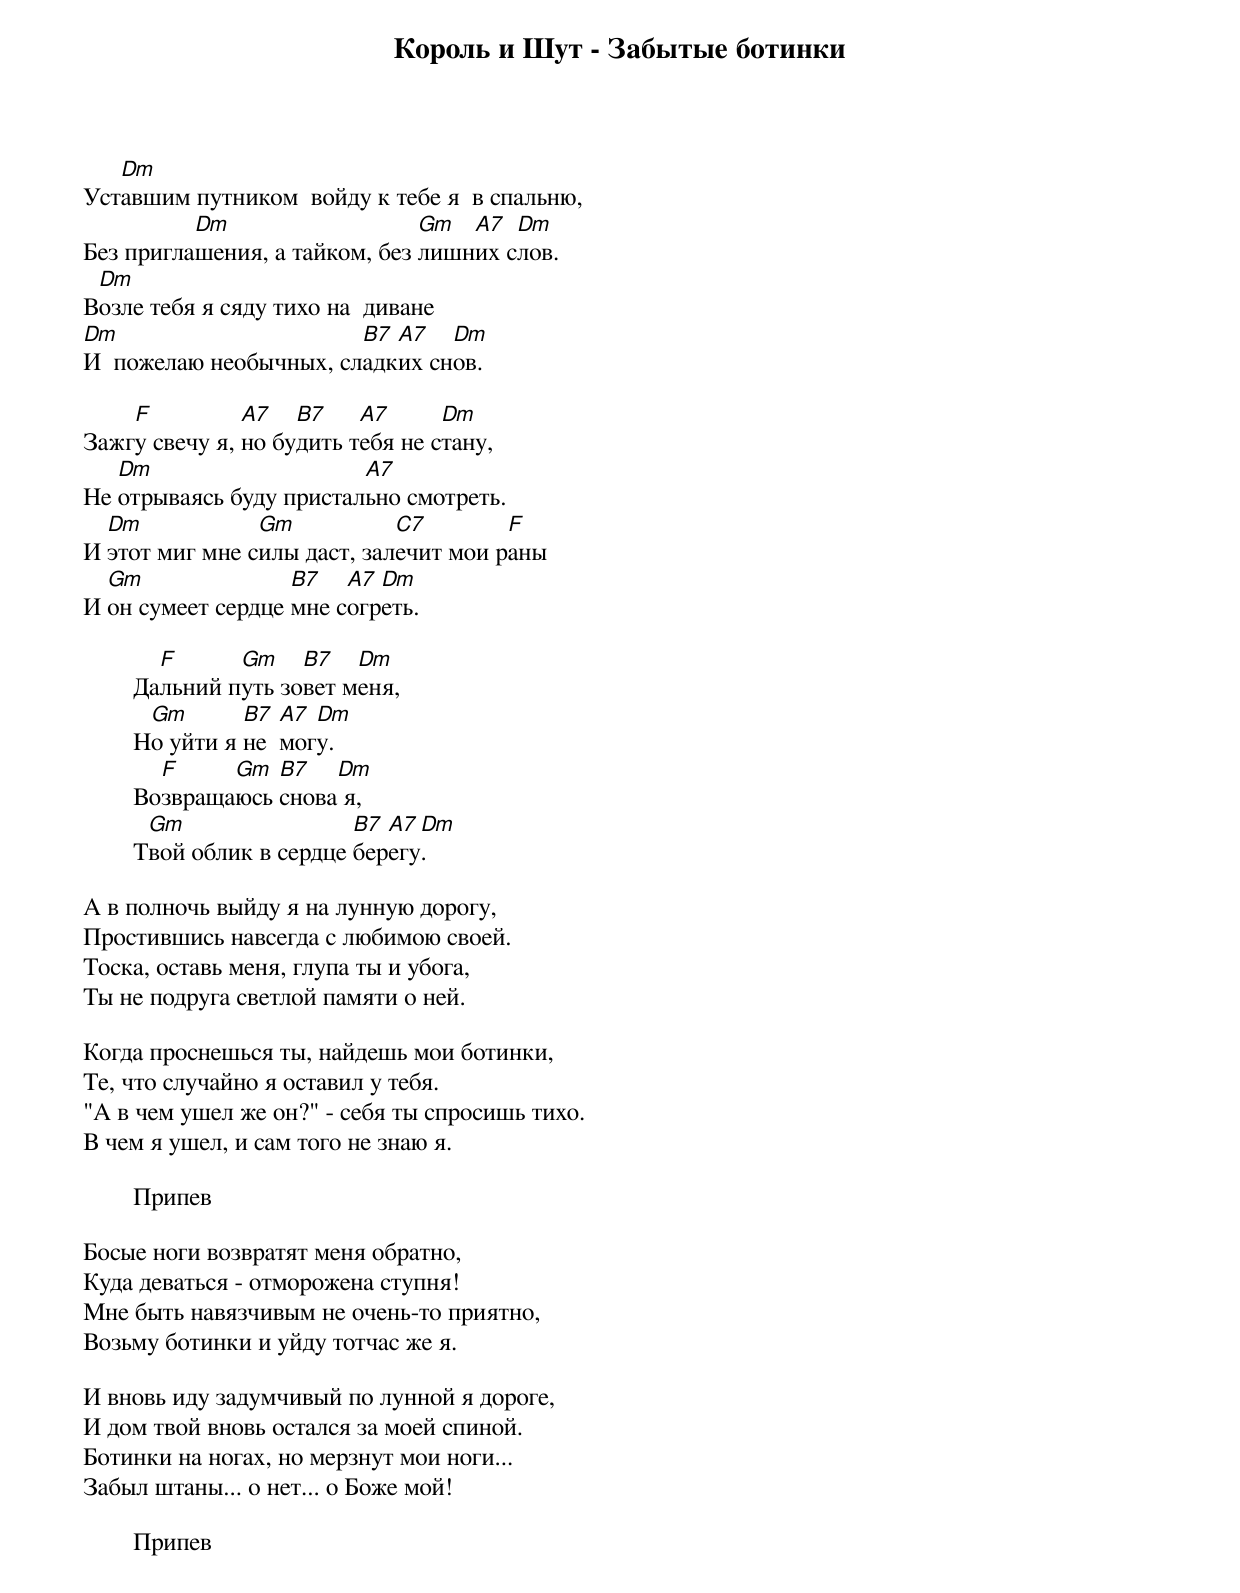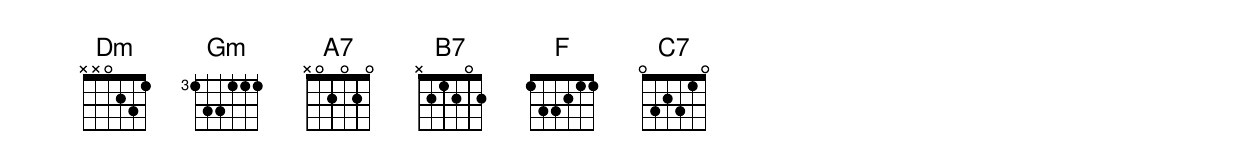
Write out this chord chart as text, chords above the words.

Король и Шут - Забытые ботинки

   Dm
Уставшим путником  войду к тебе я  в спальню,
          Dm                   Gm  A7  Dm
Без приглашения, а тайком, без лишних слов.
 Dm
Возле тебя я сяду тихо на  диване
Dm                      B7 A7   Dm
И  пожелаю необычных, сладких снов.

    F          A7   B7    A7      Dm
Зажгу свечу я, но будить тебя не стану,
   Dm                    A7
Не отрываясь буду пристально смотреть.
  Dm            Gm           C7        F
И этот миг мне силы даст, залечит мои раны
  Gm               B7   A7 Dm
И он сумеет сердце мне согреть.

	  F      Gm    B7   Dm
	Дальний путь зовет меня,
	 Gm       B7  A7 Dm
	Но уйти я не  могу.
	  F     Gm  B7   Dm
	Возвращаюсь снова я,
	 Gm                 B7 A7 Dm
	Твой облик в сердце берегу.

А в полночь выйду я на лунную дорогу,
Простившись навсегда с любимою своей.
Тоска, оставь меня, глупа ты и убога,
Ты не подруга светлой памяти о ней.

Когда проснешься ты, найдешь мои ботинки,
Те, что случайно я оставил у тебя.
"А в чем ушел же он?" - себя ты спросишь тихо.
В чем я ушел, и сам того не знаю я.

	Припев

Босые ноги возвратят меня обратно,
Куда деваться - отморожена ступня!
Мне быть навязчивым не очень-то приятно,
Возьму ботинки и уйду тотчас же я.

И вновь иду задумчивый по лунной я дороге,
И дом твой вновь остался за моей спиной.
Ботинки на ногах, но мерзнут мои ноги...
Забыл штаны... о нет... о Боже мой!

	Припев
